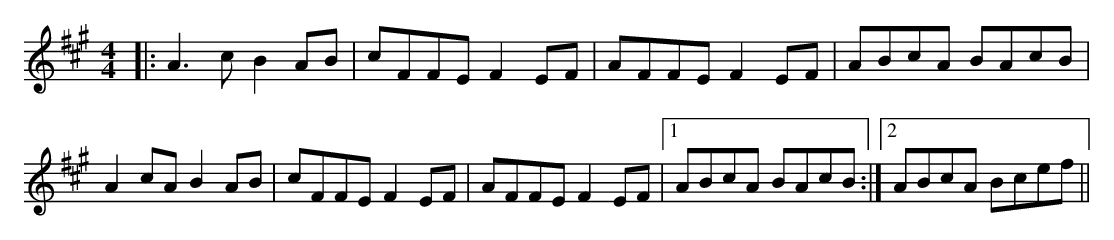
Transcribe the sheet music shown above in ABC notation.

X:1
M:4/4
K:A
|:A3c B2AB|cFFE F2EF|AFFE F2EF|ABcA BAcB|
A2cA B2AB|cFFE F2EF|AFFE F2EF|1 ABcA BAcB:|2 ABcA Bcef||
